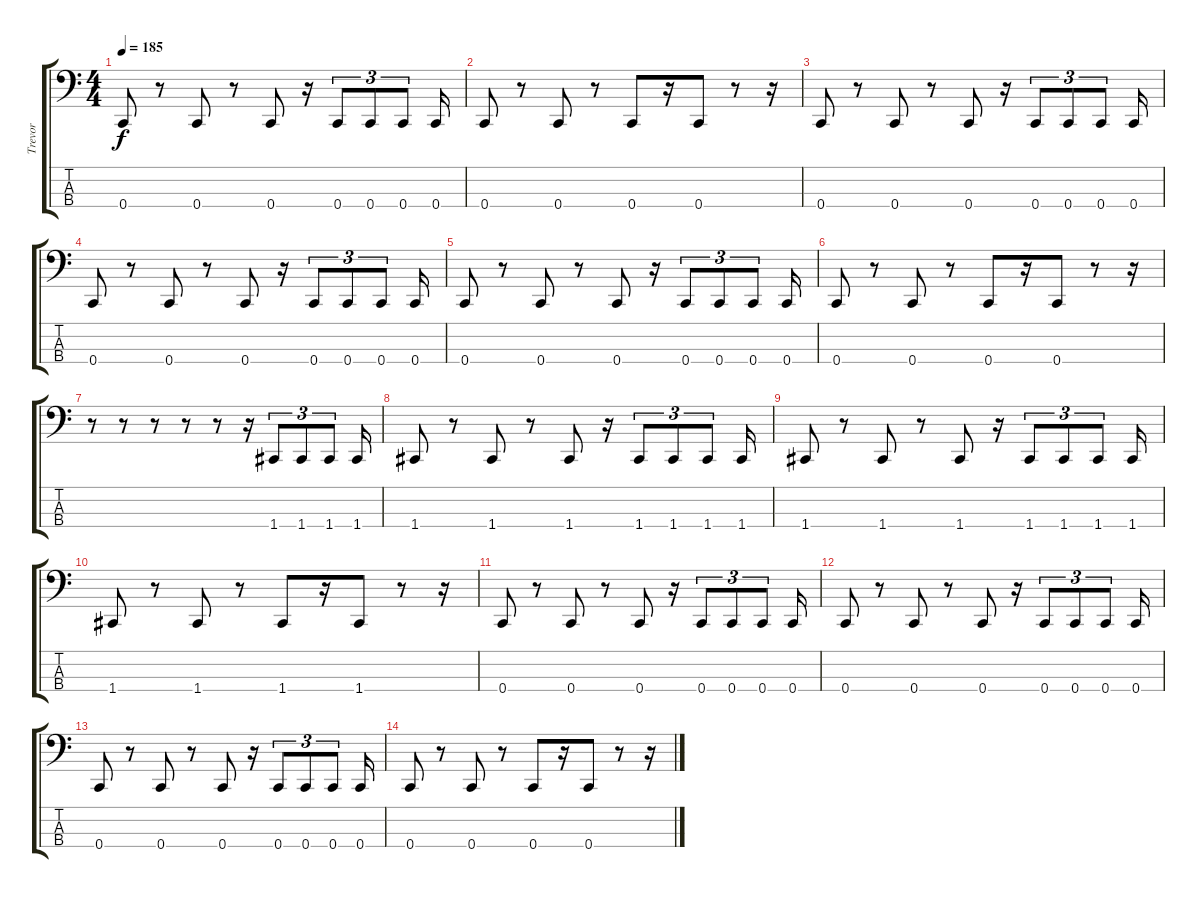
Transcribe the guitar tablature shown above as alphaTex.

\track ("Trevor" "Trevor") {instrument electricbasspick}
\staff {score tabs}
\tuning (F2 C2 G1 C1) {hide}
\ts (4 4)
\tempo 185
\clef f4
\ks c
0.4.8{dy f} r.8 0.4.8 r.8 0.4.8 r.16 0.4.8{tu (3 2)} 0.4.8{tu (3 2)} 0.4.8{tu (3 2)} 0.4.16 |
0.4.8 r.8 0.4.8 r.8 0.4.8 r.16 0.4.8 r.8 r.16 |
0.4.8 r.8 0.4.8 r.8 0.4.8 r.16 0.4.8{tu (3 2)} 0.4.8{tu (3 2)} 0.4.8{tu (3 2)} 0.4.16 |
0.4.8 r.8 0.4.8 r.8 0.4.8 r.16 0.4.8{tu (3 2)} 0.4.8{tu (3 2)} 0.4.8{tu (3 2)} 0.4.16 |
0.4.8 r.8 0.4.8 r.8 0.4.8 r.16 0.4.8{tu (3 2)} 0.4.8{tu (3 2)} 0.4.8{tu (3 2)} 0.4.16 |
0.4.8 r.8 0.4.8 r.8 0.4.8 r.16 0.4.8 r.8 r.16 |
r.8 r.8 r.8 r.8 r.8 r.16 1.4.8{tu (3 2)} 1.4.8{tu (3 2)} 1.4.8{tu (3 2)} 1.4.16 |
1.4.8 r.8 1.4.8 r.8 1.4.8 r.16 1.4.8{tu (3 2)} 1.4.8{tu (3 2)} 1.4.8{tu (3 2)} 1.4.16 |
1.4.8 r.8 1.4.8 r.8 1.4.8 r.16 1.4.8{tu (3 2)} 1.4.8{tu (3 2)} 1.4.8{tu (3 2)} 1.4.16 |
1.4.8 r.8 1.4.8 r.8 1.4.8 r.16 1.4.8 r.8 r.16 |
0.4.8 r.8 0.4.8 r.8 0.4.8 r.16 0.4.8{tu (3 2)} 0.4.8{tu (3 2)} 0.4.8{tu (3 2)} 0.4.16 |
0.4.8 r.8 0.4.8 r.8 0.4.8 r.16 0.4.8{tu (3 2)} 0.4.8{tu (3 2)} 0.4.8{tu (3 2)} 0.4.16 |
0.4.8 r.8 0.4.8 r.8 0.4.8 r.16 0.4.8{tu (3 2)} 0.4.8{tu (3 2)} 0.4.8{tu (3 2)} 0.4.16 |
0.4.8 r.8 0.4.8 r.8 0.4.8 r.16 0.4.8 r.8 r.16
